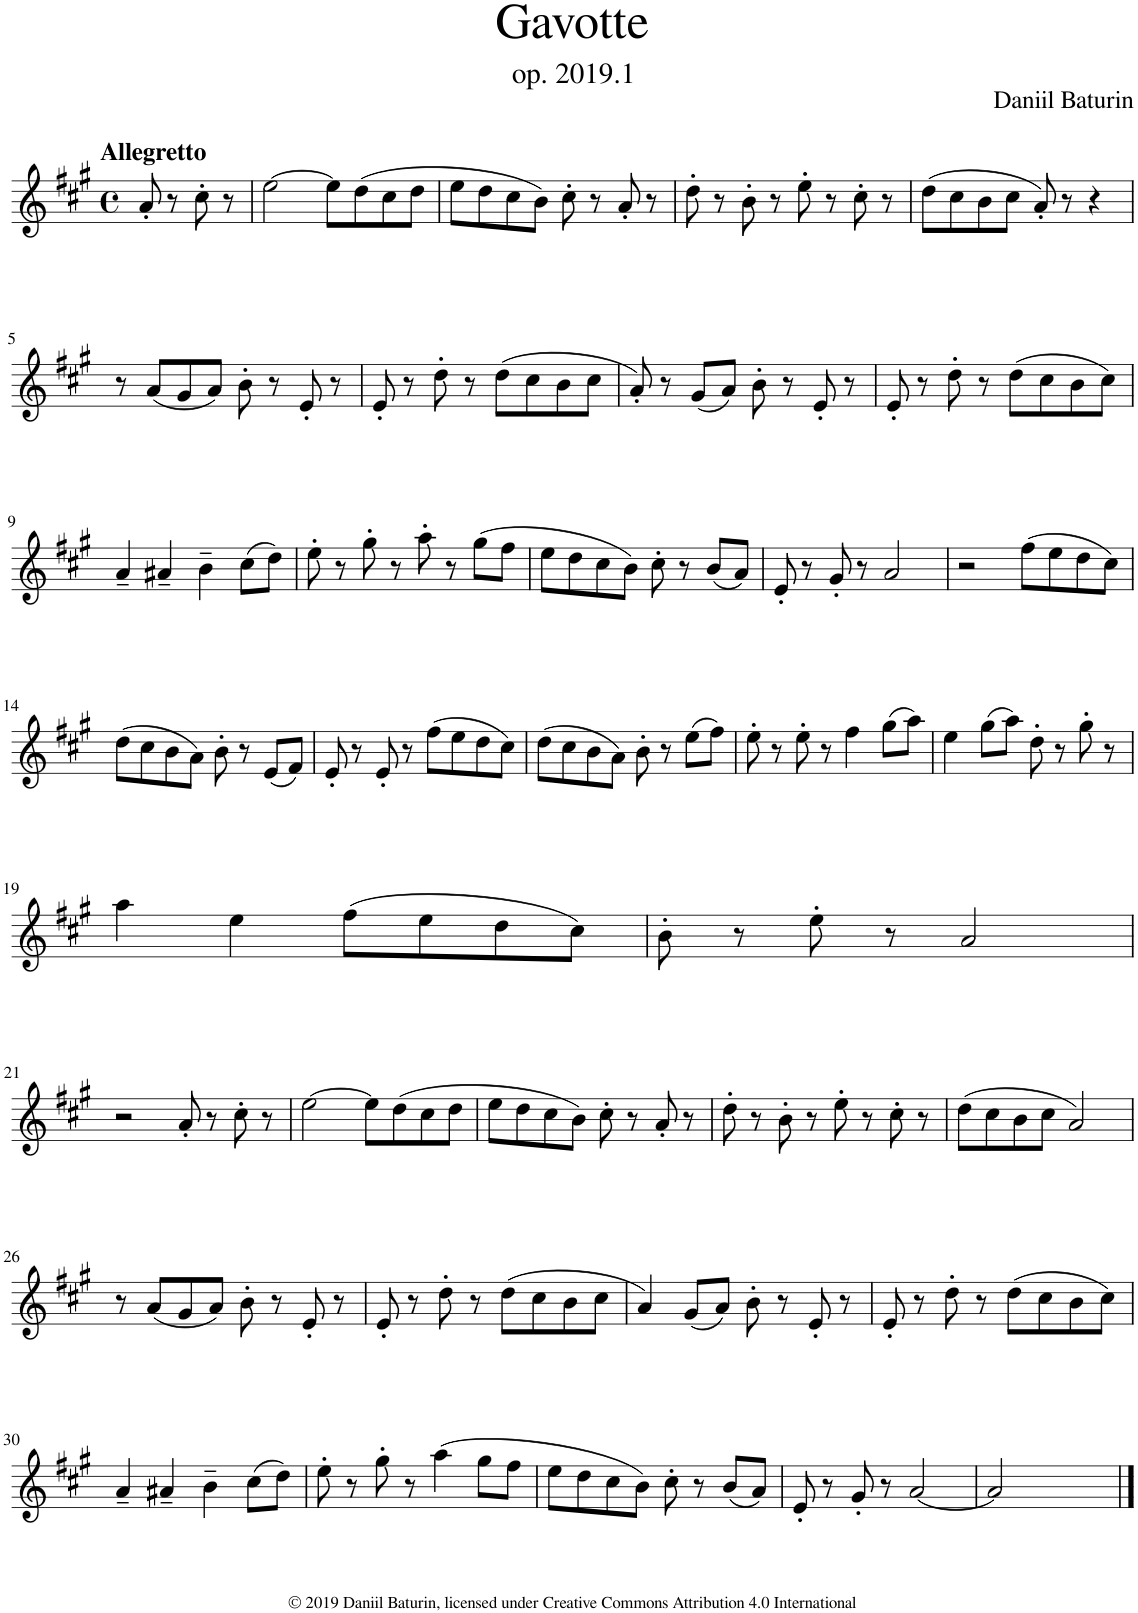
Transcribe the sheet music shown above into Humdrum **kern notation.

**kern
*part1
*staff1
*I"Violin
*I'Vln.
*clefG2
*k[f#c#g#]
*M4/4
*met(c)
=
!LO:TX:a:B:t=Allegretto
8a'/
8r
8cc#'\
8r
=1
[2ee\
8ee\L]
(8dd\
8cc#\
8dd\J
=2
8ee\L
8dd\
8cc#\
8b\J)
8cc#'\
8r
8a'/
8r
=3
8dd'\
8r
8b'\
8r
8ee'\
8r
8cc#'\
8r
=4
(8dd\L
8cc#\
8b\
8cc#\J
8a'/)
8r
4r
!!LO:LB:g=z
=5
8r
(8a/L
8g#/
8a/J)
8b'\
8r
8e'/
8r
=6
8e'/
8r
8dd'\
8r
(8dd\L
8cc#\
8b\
8cc#\J
=7
8a'/)
8r
(8g#/L
8a/J)
8b'\
8r
8e'/
8r
=8
8e'/
8r
8dd'\
8r
(8dd\L
8cc#\
8b\
8cc#\J)
!!LO:LB:g=z
=9
4a~/
4a#X~/
4b~\
(8cc#\L
8dd\J)
=10
8ee'\
8r
8gg#'\
8r
8aa'\
8r
(8gg#\L
8ff#\J
=11
8ee\L
8dd\
8cc#\
8b\J)
8cc#'\
8r
(8b/L
8a/J)
=12
8e'/
8r
8g#'/
8r
2a/
=13
2r
(8ff#\L
8ee\
8dd\
8cc#\J)
!!LO:LB:g=z
=14
(8dd\L
8cc#\
8b\
8a\J)
8b'\
8r
(8e/L
8f#/J)
=15
8e'/
8r
8e'/
8r
(8ff#\L
8ee\
8dd\
8cc#\J)
=16
(8dd\L
8cc#\
8b\
8a\J)
8b'\
8r
(8ee\L
8ff#\J)
=17
8ee'\
8r
8ee'\
8r
4ff#\
(8gg#\L
8aa\J)
=18
4ee\
(8gg#\L
8aa\J)
8dd'\
8r
8gg#'\
8r
!!LO:LB:g=z
=19
4aa\
4ee\
(8ff#\L
8ee\
8dd\
8cc#\J)
=20
8b'\
8r
8ee'\
8r
2a/
!!LO:LB:g=z
=21
2r
8a'/
8r
8cc#'\
8r
=22
[2ee\
8ee\L]
(8dd\
8cc#\
8dd\J
=23
8ee\L
8dd\
8cc#\
8b\J)
8cc#'\
8r
8a'/
8r
=24
8dd'\
8r
8b'\
8r
8ee'\
8r
8cc#'\
8r
=25
(8dd\L
8cc#\
8b\
8cc#\J
2a/)
!!LO:LB:g=z
=26
8r
(8a/L
8g#/
8a/J)
8b'\
8r
8e'/
8r
=27
8e'/
8r
8dd'\
8r
(8dd\L
8cc#\
8b\
8cc#\J
=28
4a/)
(8g#/L
8a/J)
8b'\
8r
8e'/
8r
=29
8e'/
8r
8dd'\
8r
(8dd\L
8cc#\
8b\
8cc#\J)
!!LO:LB:g=z
=30
4a~/
4a#X~/
4b~\
(8cc#\L
8dd\J)
=31
8ee'\
8r
8gg#'\
8r
(4aa\
8gg#\L
8ff#\J
=32
8ee\L
8dd\
8cc#\
8b\J)
8cc#'\
8r
(8b/L
8a/J)
=33
8e'/
8r
8g#'/
8r
[2a/
=34
2a/]
2ryy
==
*-
